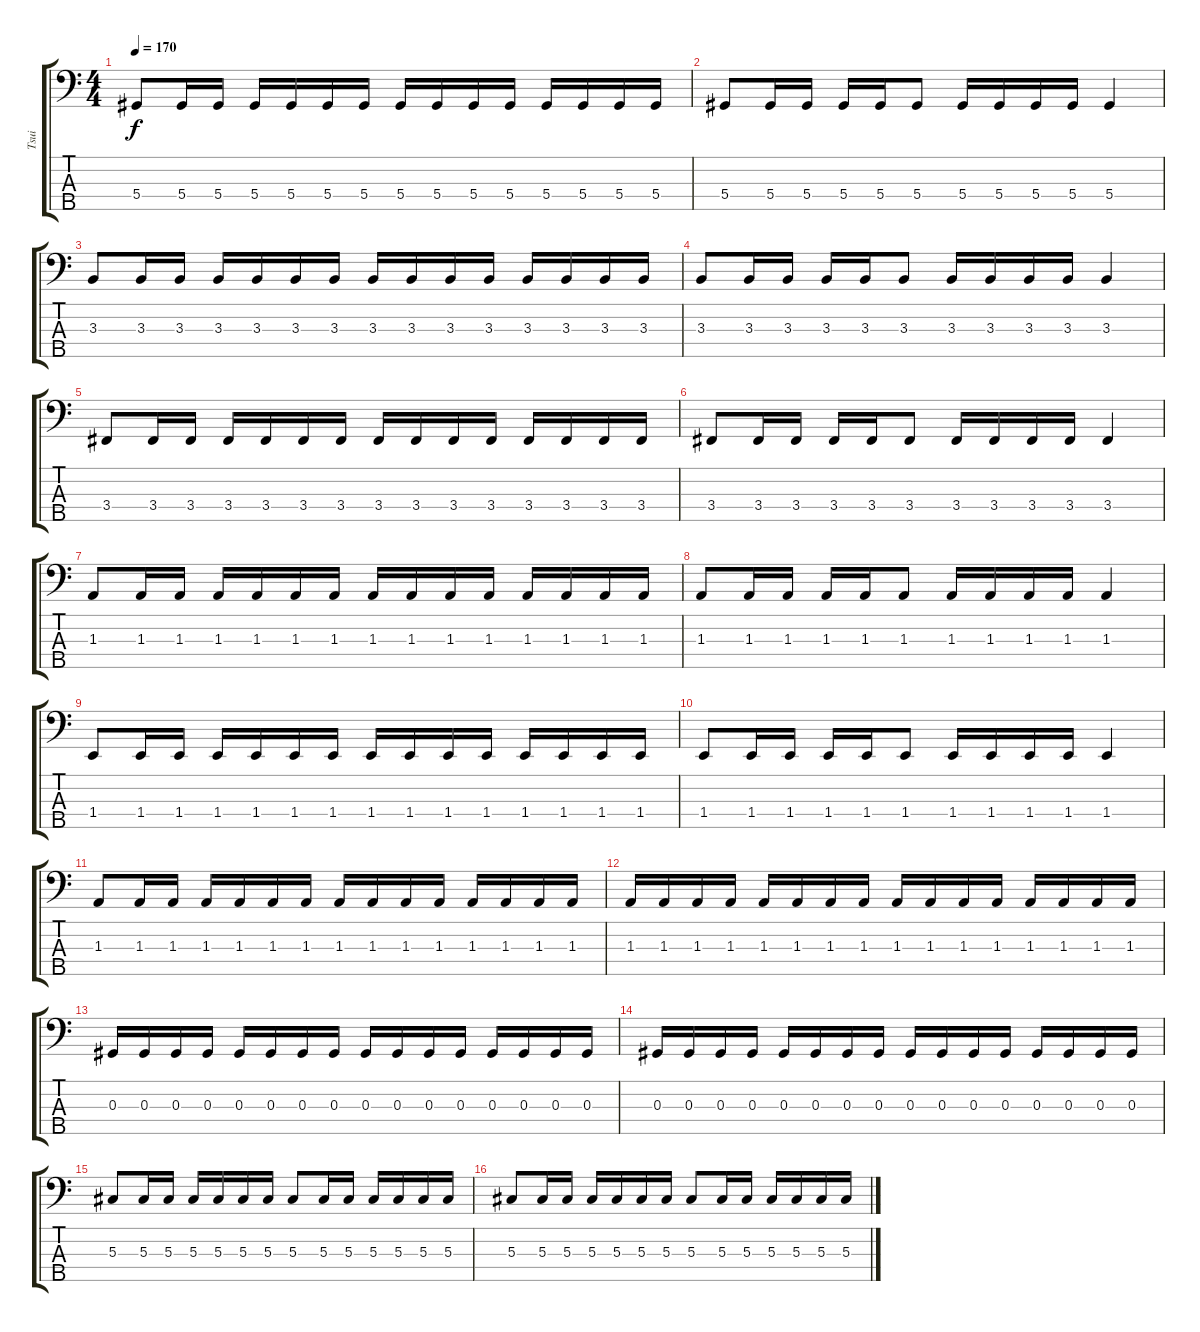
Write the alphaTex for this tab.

\track ("Tsui" "Tsui") {instrument electricbassfinger}
\staff {score tabs}
\tuning (Gb2 Db2 Ab1 Eb1 Bb0) {hide}
\ts (4 4)
\tempo 170
\clef f4
\ks c
5.4.8{dy f} 5.4.16 5.4.16 5.4.16 5.4.16 5.4.16 5.4.16 5.4.16 5.4.16 5.4.16 5.4.16 5.4.16 5.4.16 5.4.16 5.4.16 |
5.4.8 5.4.16 5.4.16 5.4.16 5.4.16 5.4.8 5.4.16 5.4.16 5.4.16 5.4.16 5.4.4 |
3.3.8 3.3.16 3.3.16 3.3.16 3.3.16 3.3.16 3.3.16 3.3.16 3.3.16 3.3.16 3.3.16 3.3.16 3.3.16 3.3.16 3.3.16 |
3.3.8 3.3.16 3.3.16 3.3.16 3.3.16 3.3.8 3.3.16 3.3.16 3.3.16 3.3.16 3.3.4 |
3.4.8 3.4.16 3.4.16 3.4.16 3.4.16 3.4.16 3.4.16 3.4.16 3.4.16 3.4.16 3.4.16 3.4.16 3.4.16 3.4.16 3.4.16 |
3.4.8 3.4.16 3.4.16 3.4.16 3.4.16 3.4.8 3.4.16 3.4.16 3.4.16 3.4.16 3.4.4 |
1.3.8 1.3.16 1.3.16 1.3.16 1.3.16 1.3.16 1.3.16 1.3.16 1.3.16 1.3.16 1.3.16 1.3.16 1.3.16 1.3.16 1.3.16 |
1.3.8 1.3.16 1.3.16 1.3.16 1.3.16 1.3.8 1.3.16 1.3.16 1.3.16 1.3.16 1.3.4 |
1.4.8 1.4.16 1.4.16 1.4.16 1.4.16 1.4.16 1.4.16 1.4.16 1.4.16 1.4.16 1.4.16 1.4.16 1.4.16 1.4.16 1.4.16 |
1.4.8 1.4.16 1.4.16 1.4.16 1.4.16 1.4.8 1.4.16 1.4.16 1.4.16 1.4.16 1.4.4 |
1.3.8 1.3.16 1.3.16 1.3.16 1.3.16 1.3.16 1.3.16 1.3.16 1.3.16 1.3.16 1.3.16 1.3.16 1.3.16 1.3.16 1.3.16 |
1.3.16 1.3.16 1.3.16 1.3.16 1.3.16 1.3.16 1.3.16 1.3.16 1.3.16 1.3.16 1.3.16 1.3.16 1.3.16 1.3.16 1.3.16 1.3.16 |
0.3.16 0.3.16 0.3.16 0.3.16 0.3.16 0.3.16 0.3.16 0.3.16 0.3.16 0.3.16 0.3.16 0.3.16 0.3.16 0.3.16 0.3.16 0.3.16 |
0.3.16 0.3.16 0.3.16 0.3.16 0.3.16 0.3.16 0.3.16 0.3.16 0.3.16 0.3.16 0.3.16 0.3.16 0.3.16 0.3.16 0.3.16 0.3.16 |
5.3.8 5.3.16 5.3.16 5.3.16 5.3.16 5.3.16 5.3.16 5.3.8 5.3.16 5.3.16 5.3.16 5.3.16 5.3.16 5.3.16 |
5.3.8 5.3.16 5.3.16 5.3.16 5.3.16 5.3.16 5.3.16 5.3.8 5.3.16 5.3.16 5.3.16 5.3.16 5.3.16 5.3.16
